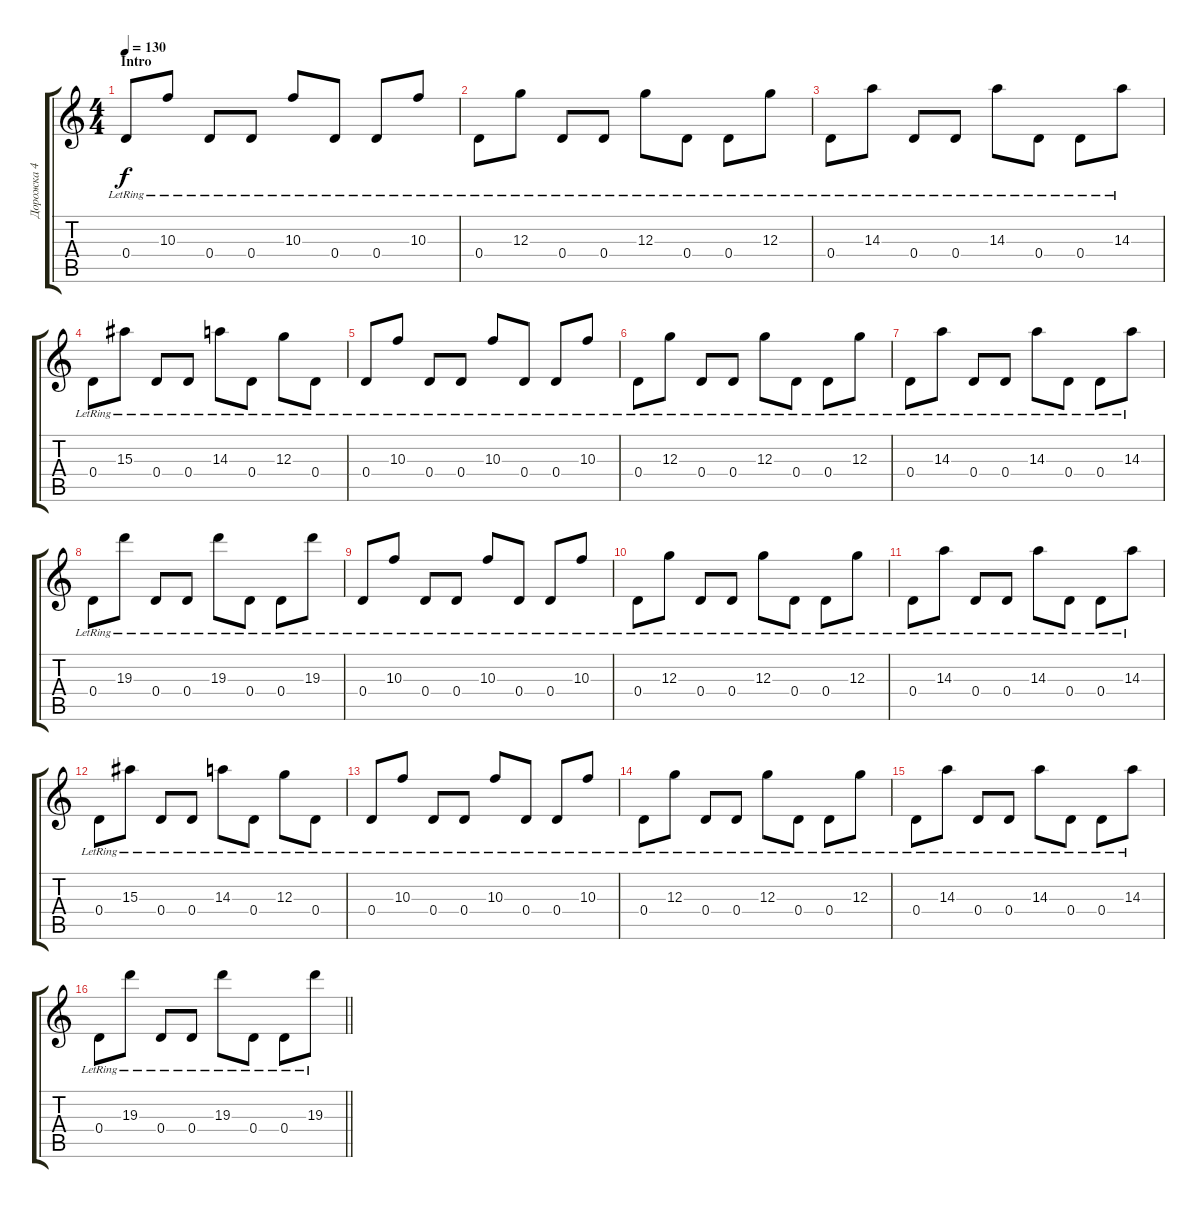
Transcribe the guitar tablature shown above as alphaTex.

\track ("Дорожка 4" "Дорожка 4") {instrument electricguitarclean}
\staff {score tabs}
\tuning (E4 B3 G3 D3 A2 E2) {hide}
\ts (4 4)
\section ("" "Intro")
\tempo 130
\clef g2
\ks c
0.4{lr}.8{dy f instrument electricguitarclean} 10.3{lr}.8 0.4{lr}.8 0.4{lr}.8 10.3{lr}.8 0.4{lr}.8 0.4{lr}.8 10.3{lr}.8 |
0.4{lr}.8 12.3{lr}.8 0.4{lr}.8 0.4{lr}.8 12.3{lr}.8 0.4{lr}.8 0.4{lr}.8 12.3{lr}.8 |
0.4{lr}.8 14.3{lr}.8 0.4{lr}.8 0.4{lr}.8 14.3{lr}.8 0.4{lr}.8 0.4{lr}.8 14.3{lr}.8 |
0.4{lr}.8 15.3{lr}.8 0.4{lr}.8 0.4{lr}.8 14.3{lr}.8 0.4{lr}.8 12.3{lr}.8 0.4{lr}.8 |
0.4{lr}.8 10.3{lr}.8 0.4{lr}.8 0.4{lr}.8 10.3{lr}.8 0.4{lr}.8 0.4{lr}.8 10.3{lr}.8 |
0.4{lr}.8 12.3{lr}.8 0.4{lr}.8 0.4{lr}.8 12.3{lr}.8 0.4{lr}.8 0.4{lr}.8 12.3{lr}.8 |
0.4{lr}.8 14.3{lr}.8 0.4{lr}.8 0.4{lr}.8 14.3{lr}.8 0.4{lr}.8 0.4{lr}.8 14.3{lr}.8 |
0.4{lr}.8 19.3{lr}.8 0.4{lr}.8 0.4{lr}.8 19.3{lr}.8 0.4{lr}.8 0.4{lr}.8 19.3{lr}.8 |
0.4{lr}.8 10.3{lr}.8 0.4{lr}.8 0.4{lr}.8 10.3{lr}.8 0.4{lr}.8 0.4{lr}.8 10.3{lr}.8 |
0.4{lr}.8 12.3{lr}.8 0.4{lr}.8 0.4{lr}.8 12.3{lr}.8 0.4{lr}.8 0.4{lr}.8 12.3{lr}.8 |
0.4{lr}.8 14.3{lr}.8 0.4{lr}.8 0.4{lr}.8 14.3{lr}.8 0.4{lr}.8 0.4{lr}.8 14.3{lr}.8 |
0.4{lr}.8 15.3{lr}.8 0.4{lr}.8 0.4{lr}.8 14.3{lr}.8 0.4{lr}.8 12.3{lr}.8 0.4{lr}.8 |
0.4{lr}.8 10.3{lr}.8 0.4{lr}.8 0.4{lr}.8 10.3{lr}.8 0.4{lr}.8 0.4{lr}.8 10.3{lr}.8 |
0.4{lr}.8 12.3{lr}.8 0.4{lr}.8 0.4{lr}.8 12.3{lr}.8 0.4{lr}.8 0.4{lr}.8 12.3{lr}.8 |
0.4{lr}.8 14.3{lr}.8 0.4{lr}.8 0.4{lr}.8 14.3{lr}.8 0.4{lr}.8 0.4{lr}.8 14.3{lr}.8 |
\barLineRight lightlight
0.4{lr}.8 19.3{lr}.8 0.4{lr}.8 0.4{lr}.8 19.3{lr}.8 0.4{lr}.8 0.4{lr}.8 19.3{lr}.8
